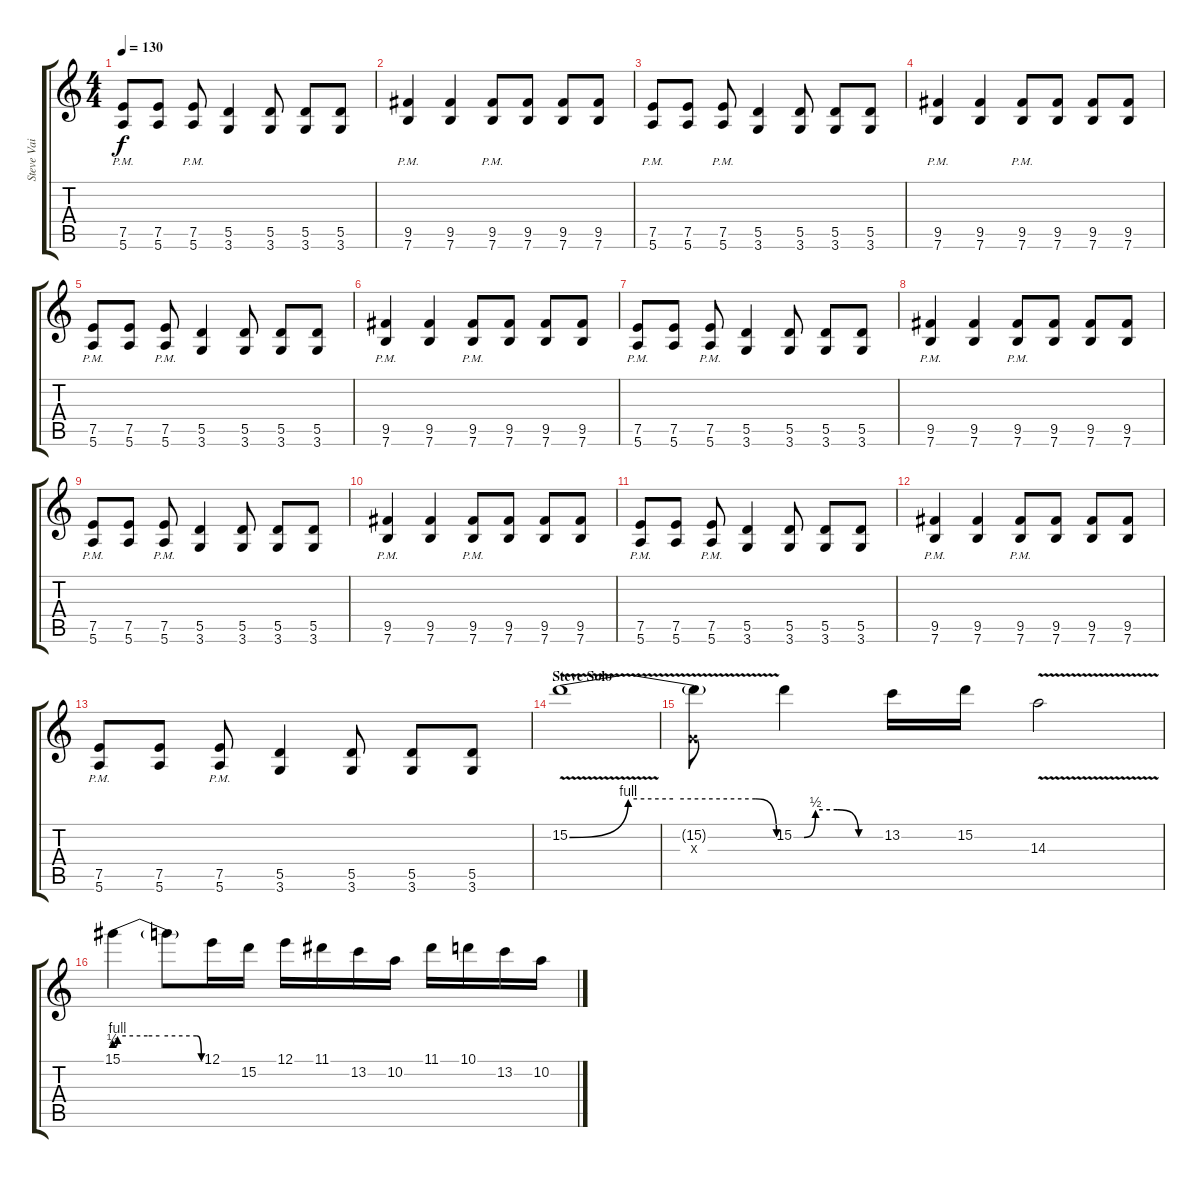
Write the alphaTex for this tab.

\track ("Steve Vai" "Steve Vai") {instrument distortionguitar}
\staff {score tabs}
\tuning (E4 B3 G3 D3 A2 E2) {hide}
\ts (4 4)
\tempo 130
\clef g2
\ks c
(7.5{pm} 5.6{pm}).8{dy f} (7.5 5.6).8 (7.5{pm} 5.6{pm}).8 (5.5 3.6).4 (5.5 3.6).8 (5.5 3.6).8 (5.5 3.6).8 |
(9.5{pm} 7.6{pm}).4 (9.5 7.6).4 (9.5{pm} 7.6{pm}).8 (9.5 7.6).8 (9.5 7.6).8 (9.5 7.6).8 |
(7.5{pm} 5.6{pm}).8 (7.5 5.6).8 (7.5{pm} 5.6{pm}).8 (5.5 3.6).4 (5.5 3.6).8 (5.5 3.6).8 (5.5 3.6).8 |
(9.5{pm} 7.6{pm}).4 (9.5 7.6).4 (9.5{pm} 7.6{pm}).8 (9.5 7.6).8 (9.5 7.6).8 (9.5 7.6).8 |
(7.5{pm} 5.6{pm}).8 (7.5 5.6).8 (7.5{pm} 5.6{pm}).8 (5.5 3.6).4 (5.5 3.6).8 (5.5 3.6).8 (5.5 3.6).8 |
(9.5{pm} 7.6{pm}).4 (9.5 7.6).4 (9.5{pm} 7.6{pm}).8 (9.5 7.6).8 (9.5 7.6).8 (9.5 7.6).8 |
(7.5{pm} 5.6{pm}).8 (7.5 5.6).8 (7.5{pm} 5.6{pm}).8 (5.5 3.6).4 (5.5 3.6).8 (5.5 3.6).8 (5.5 3.6).8 |
(9.5{pm} 7.6{pm}).4 (9.5 7.6).4 (9.5{pm} 7.6{pm}).8 (9.5 7.6).8 (9.5 7.6).8 (9.5 7.6).8 |
(7.5{pm} 5.6{pm}).8 (7.5 5.6).8 (7.5{pm} 5.6{pm}).8 (5.5 3.6).4 (5.5 3.6).8 (5.5 3.6).8 (5.5 3.6).8 |
(9.5{pm} 7.6{pm}).4 (9.5 7.6).4 (9.5{pm} 7.6{pm}).8 (9.5 7.6).8 (9.5 7.6).8 (9.5 7.6).8 |
(7.5{pm} 5.6{pm}).8 (7.5 5.6).8 (7.5{pm} 5.6{pm}).8 (5.5 3.6).4 (5.5 3.6).8 (5.5 3.6).8 (5.5 3.6).8 |
(9.5{pm} 7.6{pm}).4 (9.5 7.6).4 (9.5{pm} 7.6{pm}).8 (9.5 7.6).8 (9.5 7.6).8 (9.5 7.6).8 |
(7.5{pm} 5.6{pm}).8 (7.5 5.6).8 (7.5{pm} 5.6{pm}).8 (5.5 3.6).4 (5.5 3.6).8 (5.5 3.6).8 (5.5 3.6).8 |
\section ("" "Steve Solo")
15.2{be (custom 0 0 17 4 30 4 54 4 60 0) v}.1{volume 16} |
(15.2{t} 0.3{x}).8 15.2{be (custom 0 0 7 0 15 2 30 2 45 0 60 0)}.4 13.2.16 15.2.16 14.3{v}.2 |
15.1{be (custom 0 2 2 4 22 4 30 4 55 4 58 0 60 0)}.4 15.1{t}.8 12.1.16 15.2.16 12.1.16 11.1.16 13.2.16 10.2.16 11.1.16 10.1.16 13.2.16 10.2.16
